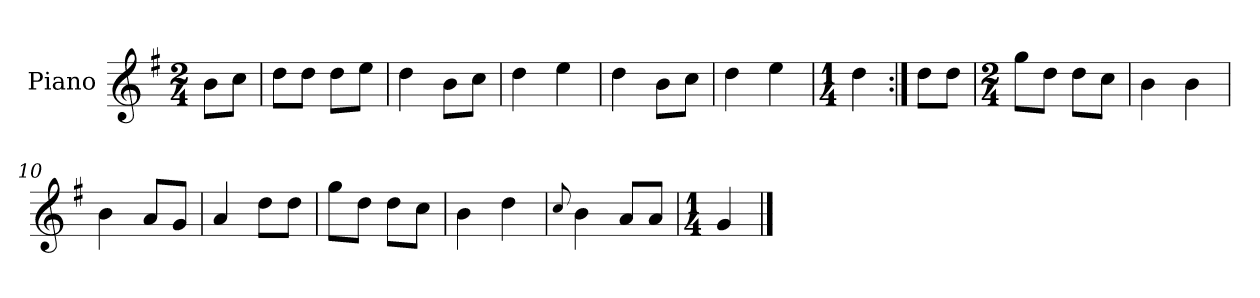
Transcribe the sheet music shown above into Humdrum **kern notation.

**kern
*part1
*staff1
*I"Piano
*I'Pno.
*clefG2
*k[f#]
*M2/4
=
8b\L
8cc\J
=1
8dd\L
8dd\J
8dd\L
8ee\J
=2
4dd\
8b\L
8cc\J
=3
4dd\
4ee\
=4
4dd\
8b\L
8cc\J
=5
4dd\
4ee\
=6
*M1/4
4dd\
=7:|!
8dd\L
8dd\J
=8
*M2/4
8gg\L
8dd\J
8dd\L
8cc\J
=9
4b\
4b\
=10
4b\
8a/L
8g/J
=11
4a/
8dd\L
8dd\J
=12
8gg\L
8dd\J
8dd\L
8cc\J
!!LO:LB:g=z
=13
4b\
4dd\
=14
8qqcc/
4b\
8a/L
8a/J
=15
*M1/4
4g/
==
*-
